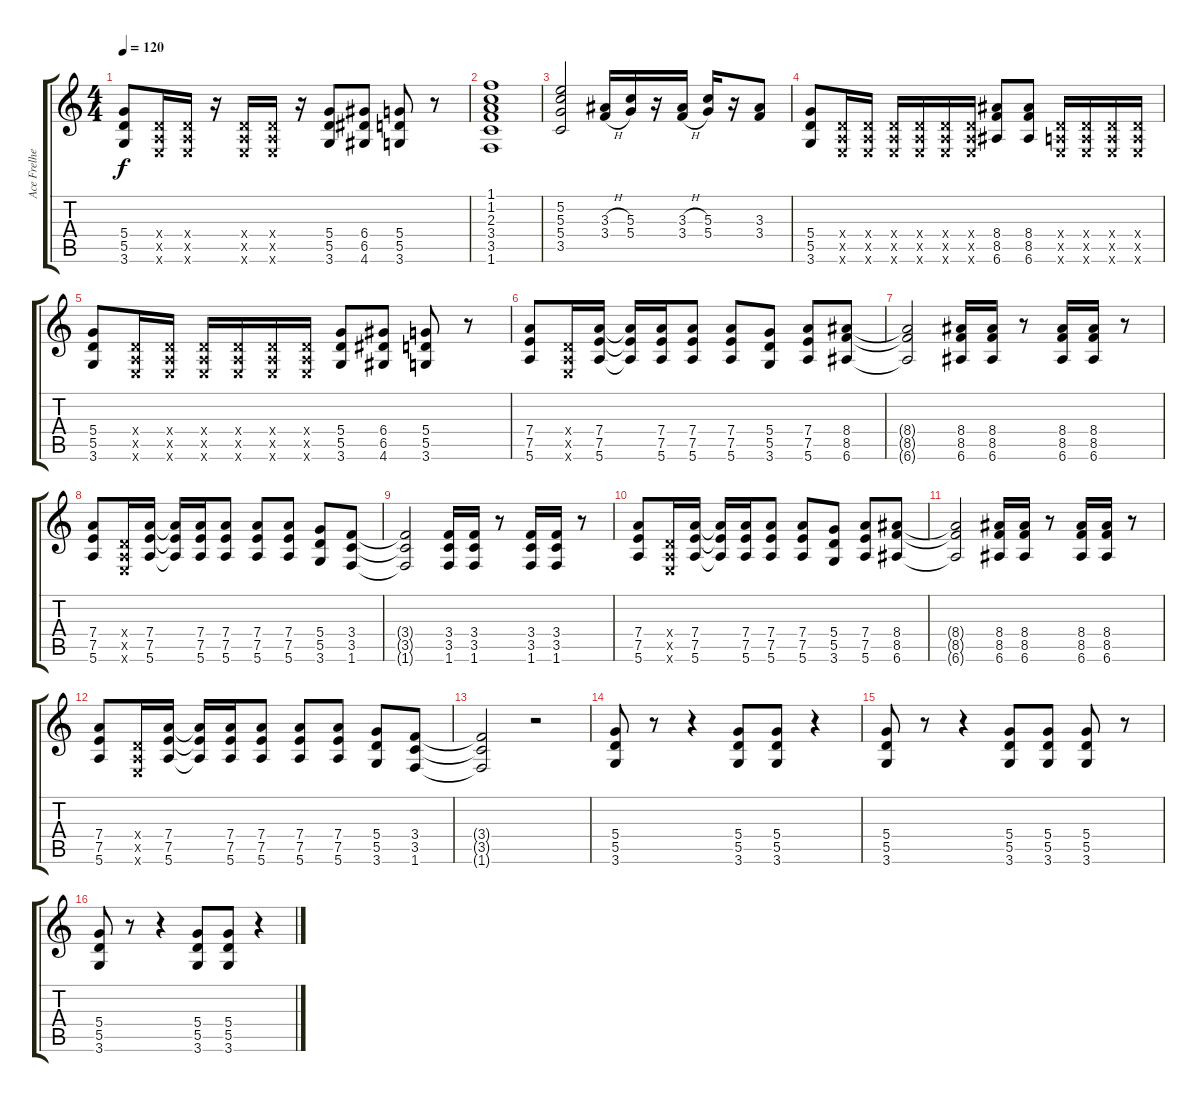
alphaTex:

\track ("Ace Frelhey / Lead Guitar" "Ace Frelhe") {instrument distortionguitar}
\staff {score tabs}
\tuning (E4 B3 G3 D3 A2 E2) {hide}
\ts (4 4)
\tempo 120
\clef g2
\ks c
(5.4 5.5 3.6).8{dy f} (0.4{x} 0.5{x} 0.6{x}).16 (0.4{x} 0.5{x} 0.6{x}).16 r.16 (0.4{x} 0.5{x} 0.6{x}).16 (0.4{x} 0.5{x} 0.6{x}).16 r.16 (5.4 5.5 3.6).8 (6.4 6.5 4.6).8 (5.4 5.5 3.6).8 r.8 |
(1.1 1.2 2.3 3.4 3.5 1.6).1 |
(5.2 5.3 5.4 3.5).2 (3.3{h} 3.4{h}).16 (5.3 5.4).16 r.16 (3.3{h} 3.4{h}).16 (5.3 5.4).16 r.16 (3.3 3.4).8 |
(5.4 5.5 3.6).8 (0.4{x} 0.5{x} 0.6{x}).16 (0.4{x} 0.5{x} 0.6{x}).16 (0.4{x} 0.5{x} 0.6{x}).16 (0.4{x} 0.5{x} 0.6{x}).16 (0.4{x} 0.5{x} 0.6{x}).16 (0.4{x} 0.5{x} 0.6{x}).16 (8.4 8.5 6.6).8 (8.4 8.5 6.6).8 (0.4{x} 0.5{x} 0.6{x}).16 (0.4{x} 0.5{x} 0.6{x}).16 (0.4{x} 0.5{x} 0.6{x}).16 (0.4{x} 0.5{x} 0.6{x}).16 |
(5.4 5.5 3.6).8 (0.4{x} 0.5{x} 0.6{x}).16 (0.4{x} 0.5{x} 0.6{x}).16 (0.4{x} 0.5{x} 0.6{x}).16 (0.4{x} 0.5{x} 0.6{x}).16 (0.4{x} 0.5{x} 0.6{x}).16 (0.4{x} 0.5{x} 0.6{x}).16 (5.4 5.5 3.6).8 (6.4 6.5 4.6).8 (5.4 5.5 3.6).8 r.8 |
(7.4 7.5 5.6).8 (0.4{x} 0.5{x} 0.6{x}).16 (7.4 7.5 5.6).16 (7.4{t} 7.5{t} 5.6{t}).16 (7.4 7.5 5.6).16 (7.4 7.5 5.6).8 (7.4 7.5 5.6).8 (5.4 5.5 3.6).8 (7.4 7.5 5.6).8 (8.4 8.5 6.6).8 |
(8.4{t} 8.5{t} 6.6{t}).2 (8.4 8.5 6.6).16 (8.4 8.5 6.6).16 r.8 (8.4 8.5 6.6).16 (8.4 8.5 6.6).16 r.8 |
(7.4 7.5 5.6).8 (0.4{x} 0.5{x} 0.6{x}).16 (7.4 7.5 5.6).16 (7.4{t} 7.5{t} 5.6{t}).16 (7.4 7.5 5.6).16 (7.4 7.5 5.6).8 (7.4 7.5 5.6).8 (7.4 7.5 5.6).8 (5.4 5.5 3.6).8 (3.4 3.5 1.6).8 |
(3.4{t} 3.5{t} 1.6{t}).2 (3.4 3.5 1.6).16 (3.4 3.5 1.6).16 r.8 (3.4 3.5 1.6).16 (3.4 3.5 1.6).16 r.8 |
(7.4 7.5 5.6).8 (0.4{x} 0.5{x} 0.6{x}).16 (7.4 7.5 5.6).16 (7.4{t} 7.5{t} 5.6{t}).16 (7.4 7.5 5.6).16 (7.4 7.5 5.6).8 (7.4 7.5 5.6).8 (5.4 5.5 3.6).8 (7.4 7.5 5.6).8 (8.4 8.5 6.6).8 |
(8.4{t} 8.5{t} 6.6{t}).2 (8.4 8.5 6.6).16 (8.4 8.5 6.6).16 r.8 (8.4 8.5 6.6).16 (8.4 8.5 6.6).16 r.8 |
(7.4 7.5 5.6).8 (0.4{x} 0.5{x} 0.6{x}).16 (7.4 7.5 5.6).16 (7.4{t} 7.5{t} 5.6{t}).16 (7.4 7.5 5.6).16 (7.4 7.5 5.6).8 (7.4 7.5 5.6).8 (7.4 7.5 5.6).8 (5.4 5.5 3.6).8 (3.4 3.5 1.6).8 |
(3.4{t} 3.5{t} 1.6{t}).2 r.2 |
(5.4 5.5 3.6).8 r.8 r.4 (5.4 5.5 3.6).8 (5.4 5.5 3.6).8 r.4 |
(5.4 5.5 3.6).8 r.8 r.4 (5.4 5.5 3.6).8 (5.4 5.5 3.6).8 (5.4 5.5 3.6).8 r.8 |
(5.4 5.5 3.6).8 r.8 r.4 (5.4 5.5 3.6).8 (5.4 5.5 3.6).8 r.4
